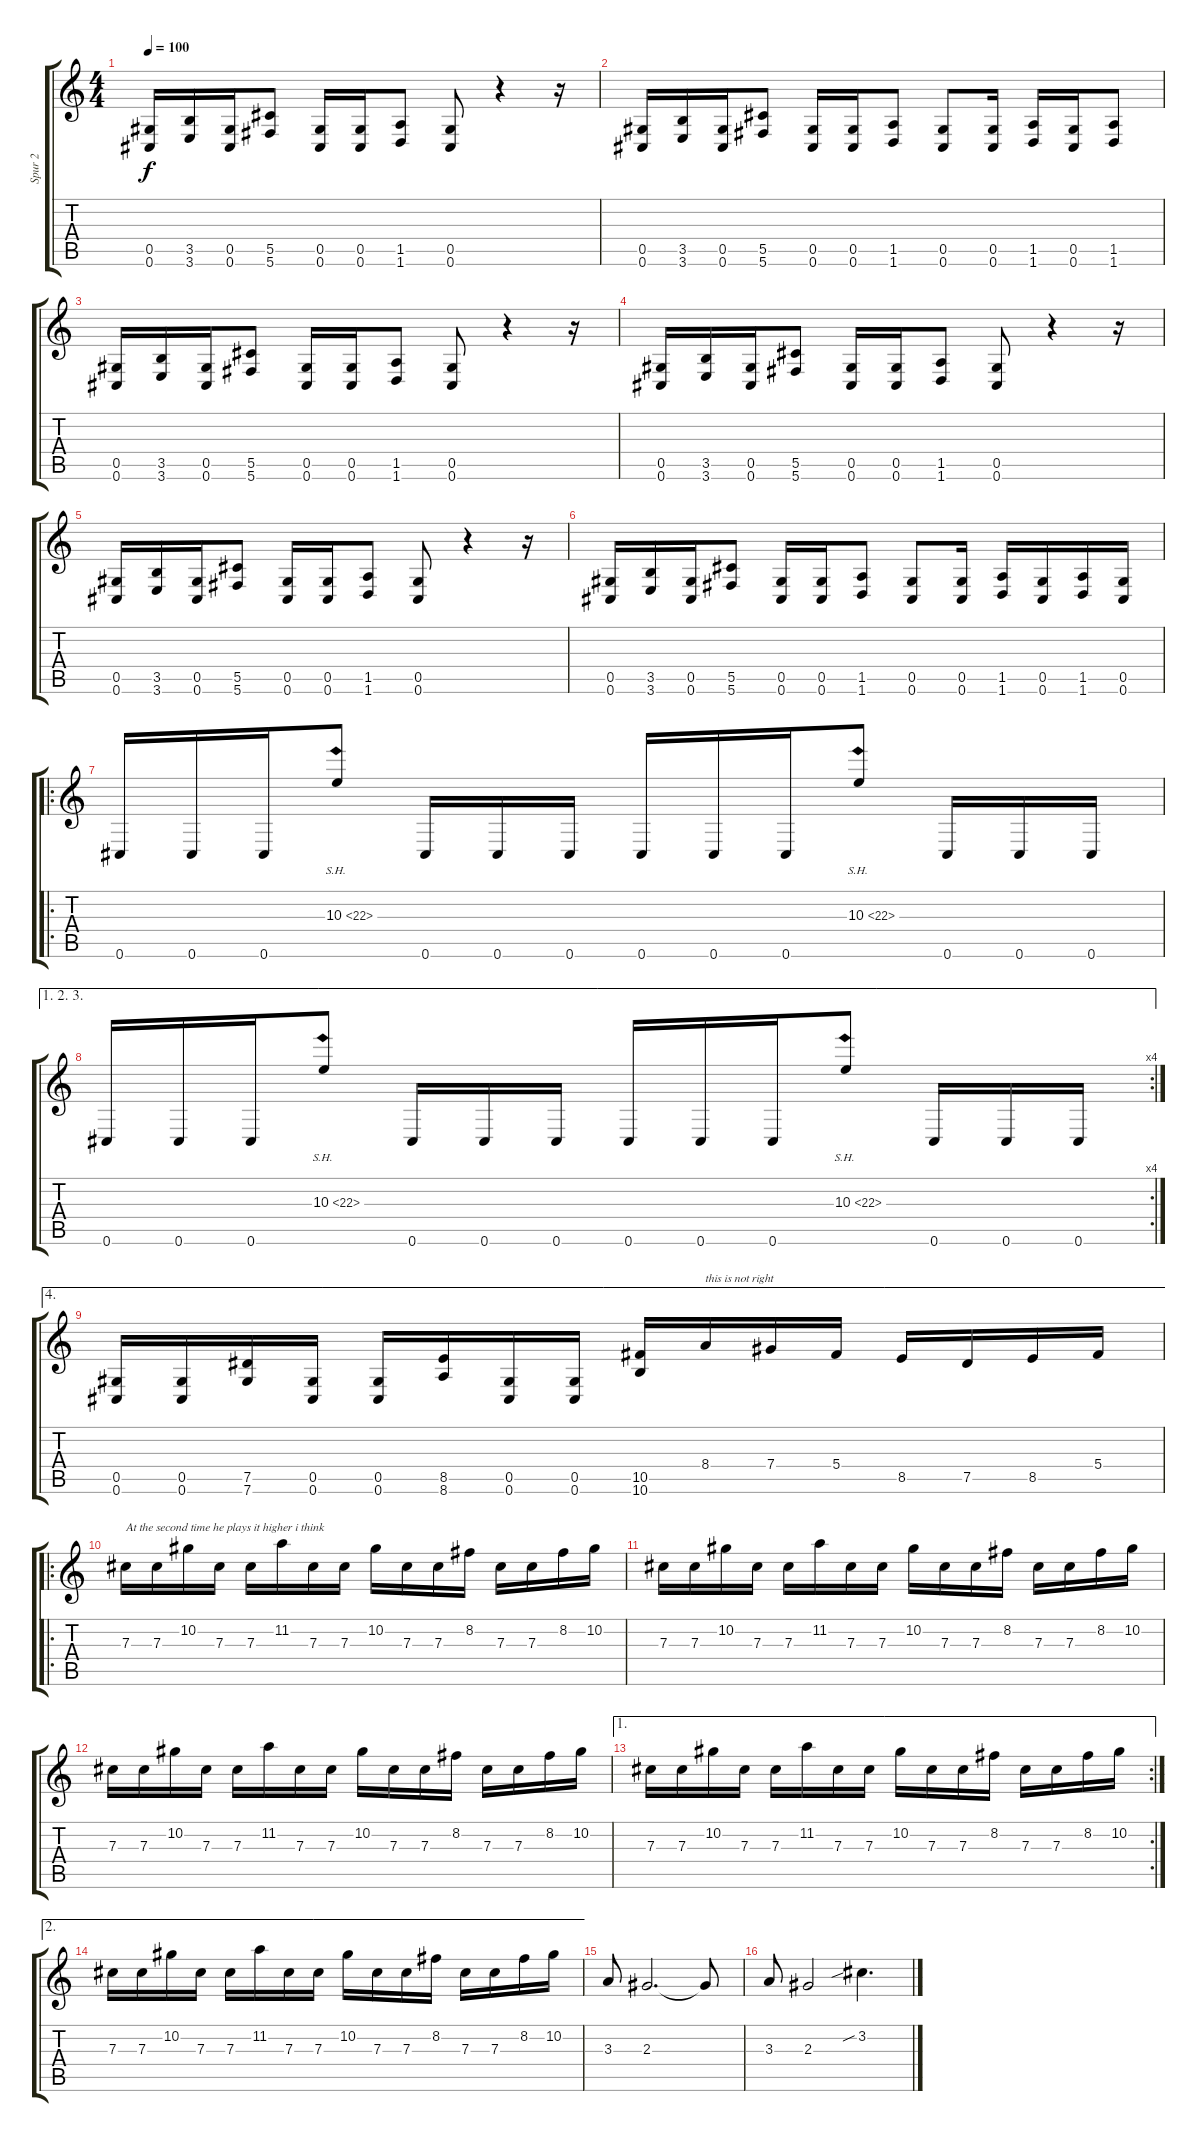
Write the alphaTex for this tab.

\track ("Spur 2" "Spur 2") {instrument distortionguitar}
\staff {score tabs}
\tuning (Eb4 Bb3 Gb3 Db3 Ab2 Db2) {hide}
\ts (4 4)
\tempo 100
\clef g2
\ks c
(0.5 0.6).16{dy f} (3.5 3.6).16 (0.5 0.6).16 (5.5 5.6).8 (0.5 0.6).16 (0.5 0.6).16 (1.5 1.6).8 (0.5 0.6).8 r.4 r.16 |
(0.5 0.6).16 (3.5 3.6).16 (0.5 0.6).16 (5.5 5.6).8 (0.5 0.6).16 (0.5 0.6).16 (1.5 1.6).8 (0.5 0.6).8 (0.5 0.6).16 (1.5 1.6).16 (0.5 0.6).16 (1.5 1.6).8 |
(0.5 0.6).16 (3.5 3.6).16 (0.5 0.6).16 (5.5 5.6).8 (0.5 0.6).16 (0.5 0.6).16 (1.5 1.6).8 (0.5 0.6).8 r.4 r.16 |
(0.5 0.6).16 (3.5 3.6).16 (0.5 0.6).16 (5.5 5.6).8 (0.5 0.6).16 (0.5 0.6).16 (1.5 1.6).8 (0.5 0.6).8 r.4 r.16 |
(0.5 0.6).16 (3.5 3.6).16 (0.5 0.6).16 (5.5 5.6).8 (0.5 0.6).16 (0.5 0.6).16 (1.5 1.6).8 (0.5 0.6).8 r.4 r.16 |
(0.5 0.6).16 (3.5 3.6).16 (0.5 0.6).16 (5.5 5.6).8 (0.5 0.6).16 (0.5 0.6).16 (1.5 1.6).8 (0.5 0.6).8 (0.5 0.6).16 (1.5 1.6).16 (0.5 0.6).16 (1.5 1.6).16 (0.5 0.6).16 |
\ro
0.6.16 0.6.16 0.6.16 10.3{sh 12}.8 0.6.16 0.6.16 0.6.16 0.6.16 0.6.16 0.6.16 10.3{sh 12}.8 0.6.16 0.6.16 0.6.16 |
\ae (1 2 3)
\rc 4
0.6.16 0.6.16 0.6.16 10.3{sh 12}.8 0.6.16 0.6.16 0.6.16 0.6.16 0.6.16 0.6.16 10.3{sh 12}.8 0.6.16 0.6.16 0.6.16 |
\ae 4
(0.5 0.6).16 (0.5 0.6).16 (7.5 7.6).16 (0.5 0.6).16 (0.5 0.6).16 (8.5 8.6).16 (0.5 0.6).16 (0.5 0.6).16 (10.5 10.6).16 8.4.16{txt "this is not right"} 7.4.16 5.4.16 8.5.16 7.5.16 8.5.16 5.4.16 |
\ro
7.3.16{txt "At the second time he plays it higher i think " volume 13} 7.3.16 10.2.16 7.3.16 7.3.16 11.2.16 7.3.16 7.3.16 10.2.16 7.3.16 7.3.16 8.2.16 7.3.16 7.3.16 8.2.16 10.2.16 |
7.3.16 7.3.16 10.2.16 7.3.16 7.3.16 11.2.16 7.3.16 7.3.16 10.2.16 7.3.16 7.3.16 8.2.16 7.3.16 7.3.16 8.2.16 10.2.16 |
7.3.16 7.3.16 10.2.16 7.3.16 7.3.16 11.2.16 7.3.16 7.3.16 10.2.16 7.3.16 7.3.16 8.2.16 7.3.16 7.3.16 8.2.16 10.2.16 |
\ae 1
\rc 2
7.3.16 7.3.16 10.2.16 7.3.16 7.3.16 11.2.16 7.3.16 7.3.16 10.2.16 7.3.16 7.3.16 8.2.16 7.3.16 7.3.16 8.2.16 10.2.16 |
\ae 2
7.3.16 7.3.16 10.2.16 7.3.16 7.3.16 11.2.16 7.3.16 7.3.16 10.2.16 7.3.16 7.3.16 8.2.16 7.3.16 7.3.16 8.2.16 10.2.16 |
3.3.8 2.3.2{d} 2.3{t}.8 |
3.3.8 2.3.2 3.2{sib}.4{d}
